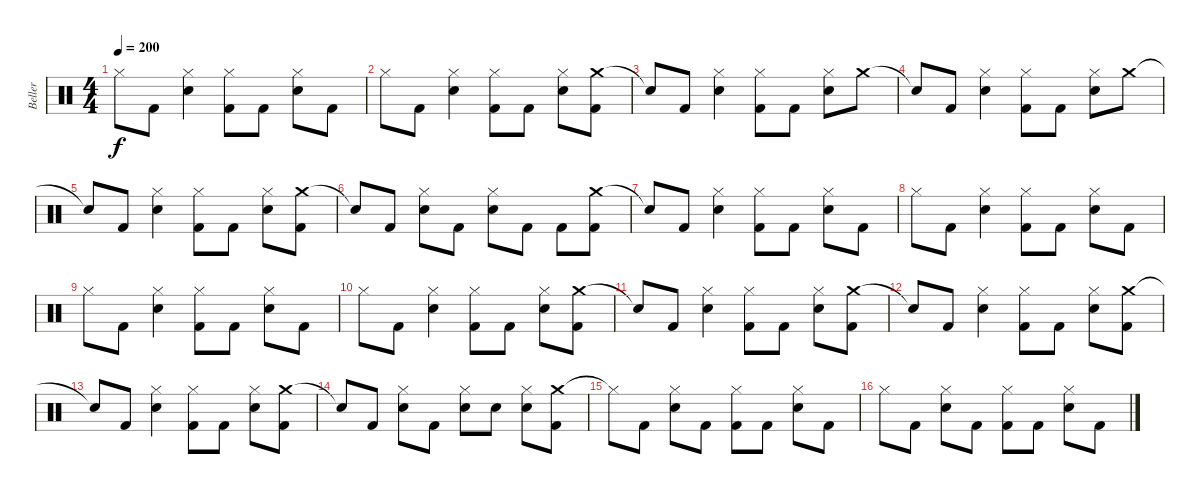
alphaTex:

\track ("Beller" "Beller") {instrument percussion}
\staff {score}
\articulation defaults
\ts (4 4)
\tempo 200
\clef neutral
\ks c "Hi-Hat (closed)".8{dy f} "Kick (hit) 2".8
("Hi-Hat (closed)" "Snare (hit) 2").4 ("Hi-Hat (closed)" "Kick (hit) 2").8 "Kick (hit) 2".8 ("Hi-Hat (closed)" "Snare (hit) 2").8 "Kick (hit) 2".8 |
"Hi-Hat (closed)".8 "Kick (hit) 2".8 ("Hi-Hat (closed)" "Snare (hit) 2").4 ("Hi-Hat (closed)" "Kick (hit) 2").8 "Kick (hit) 2".8 ("Hi-Hat (closed)" "Snare (hit) 2").8 ("Crash medium (hit)" "Kick (hit) 2").8 |
"Snare (hit)"{t}.8 "Kick (hit) 2".8 ("Hi-Hat (closed)" "Snare (hit) 2").4 ("Hi-Hat (closed)" "Kick (hit) 2").8 "Kick (hit) 2".8 ("Hi-Hat (closed)" "Snare (hit) 2").8 "Crash medium (hit)".8 |
"Snare (hit)"{t}.8 "Kick (hit) 2".8 ("Hi-Hat (closed)" "Snare (hit) 2").4 ("Hi-Hat (closed)" "Kick (hit) 2").8 "Kick (hit) 2".8 ("Hi-Hat (closed)" "Snare (hit) 2").8 "Crash medium (hit)".8 |
"Snare (hit)"{t}.8 "Kick (hit) 2".8 ("Hi-Hat (closed)" "Snare (hit) 2").4 ("Hi-Hat (closed)" "Kick (hit) 2").8 "Kick (hit) 2".8 ("Hi-Hat (closed)" "Snare (hit) 2").8 ("Crash medium (hit)" "Kick (hit) 2").8 |
"Snare (hit)"{t}.8 "Kick (hit) 2".8 ("Hi-Hat (closed)" "Snare (hit) 2").8 "Kick (hit) 2".8 ("Hi-Hat (closed)" "Snare (hit) 2").8 "Kick (hit) 2".8 "Kick (hit) 2".8 ("Crash medium (hit)" "Kick (hit) 2").8 |
"Snare (hit)"{t}.8 "Kick (hit) 2".8 ("Hi-Hat (closed)" "Snare (hit) 2").4 ("Hi-Hat (closed)" "Kick (hit) 2").8 "Kick (hit) 2".8 ("Hi-Hat (closed)" "Snare (hit) 2").8 "Kick (hit) 2".8 |
"Hi-Hat (closed)".8 "Kick (hit) 2".8 ("Hi-Hat (closed)" "Snare (hit) 2").4 ("Hi-Hat (closed)" "Kick (hit) 2").8 "Kick (hit) 2".8 ("Hi-Hat (closed)" "Snare (hit) 2").8 "Kick (hit) 2".8 |
"Hi-Hat (closed)".8 "Kick (hit) 2".8 ("Hi-Hat (closed)" "Snare (hit) 2").4 ("Hi-Hat (closed)" "Kick (hit) 2").8 "Kick (hit) 2".8 ("Hi-Hat (closed)" "Snare (hit) 2").8 "Kick (hit) 2".8 |
"Hi-Hat (closed)".8 "Kick (hit) 2".8 ("Hi-Hat (closed)" "Snare (hit) 2").4 ("Hi-Hat (closed)" "Kick (hit) 2").8 "Kick (hit) 2".8 ("Hi-Hat (closed)" "Snare (hit) 2").8 ("Crash medium (hit)" "Kick (hit) 2").8 |
"Snare (hit)"{t}.8 "Kick (hit) 2".8 ("Hi-Hat (closed)" "Snare (hit) 2").4 ("Hi-Hat (closed)" "Kick (hit) 2").8 "Kick (hit) 2".8 ("Hi-Hat (closed)" "Snare (hit) 2").8 ("Crash medium (hit)" "Kick (hit) 2").8 |
"Snare (hit)"{t}.8 "Kick (hit) 2".8 ("Hi-Hat (closed)" "Snare (hit) 2").4 ("Hi-Hat (closed)" "Kick (hit) 2").8 "Kick (hit) 2".8 ("Hi-Hat (closed)" "Snare (hit) 2").8 ("Crash medium (hit)" "Kick (hit) 2").8 |
"Snare (hit)"{t}.8 "Kick (hit) 2".8 ("Hi-Hat (closed)" "Snare (hit) 2").4 ("Hi-Hat (closed)" "Kick (hit) 2").8 "Kick (hit) 2".8 ("Hi-Hat (closed)" "Snare (hit) 2").8 ("Crash medium (hit)" "Kick (hit) 2").8 |
"Snare (hit)"{t}.8 "Kick (hit) 2".8 ("Hi-Hat (closed)" "Snare (hit) 2").8 "Kick (hit) 2".8 ("Hi-Hat (closed)" "Snare (hit) 2").8 "Snare (hit) 2".8 ("Hi-Hat (closed)" "Snare (hit) 2").8 ("Crash medium (hit)" "Kick (hit) 2").8 |
"Hi-Hat (closed)"{t}.8 "Kick (hit) 2".8 ("Hi-Hat (closed)" "Snare (hit) 2").8 "Kick (hit) 2".8 ("Hi-Hat (closed)" "Kick (hit) 2").8 "Kick (hit) 2".8 ("Hi-Hat (closed)" "Snare (hit) 2").8 "Kick (hit) 2".8 |
"Hi-Hat (closed)".8 "Kick (hit) 2".8 ("Hi-Hat (closed)" "Snare (hit) 2").8 "Kick (hit) 2".8 ("Hi-Hat (closed)" "Kick (hit) 2").8 "Kick (hit) 2".8 ("Hi-Hat (closed)" "Snare (hit) 2").8 "Kick (hit) 2".8
